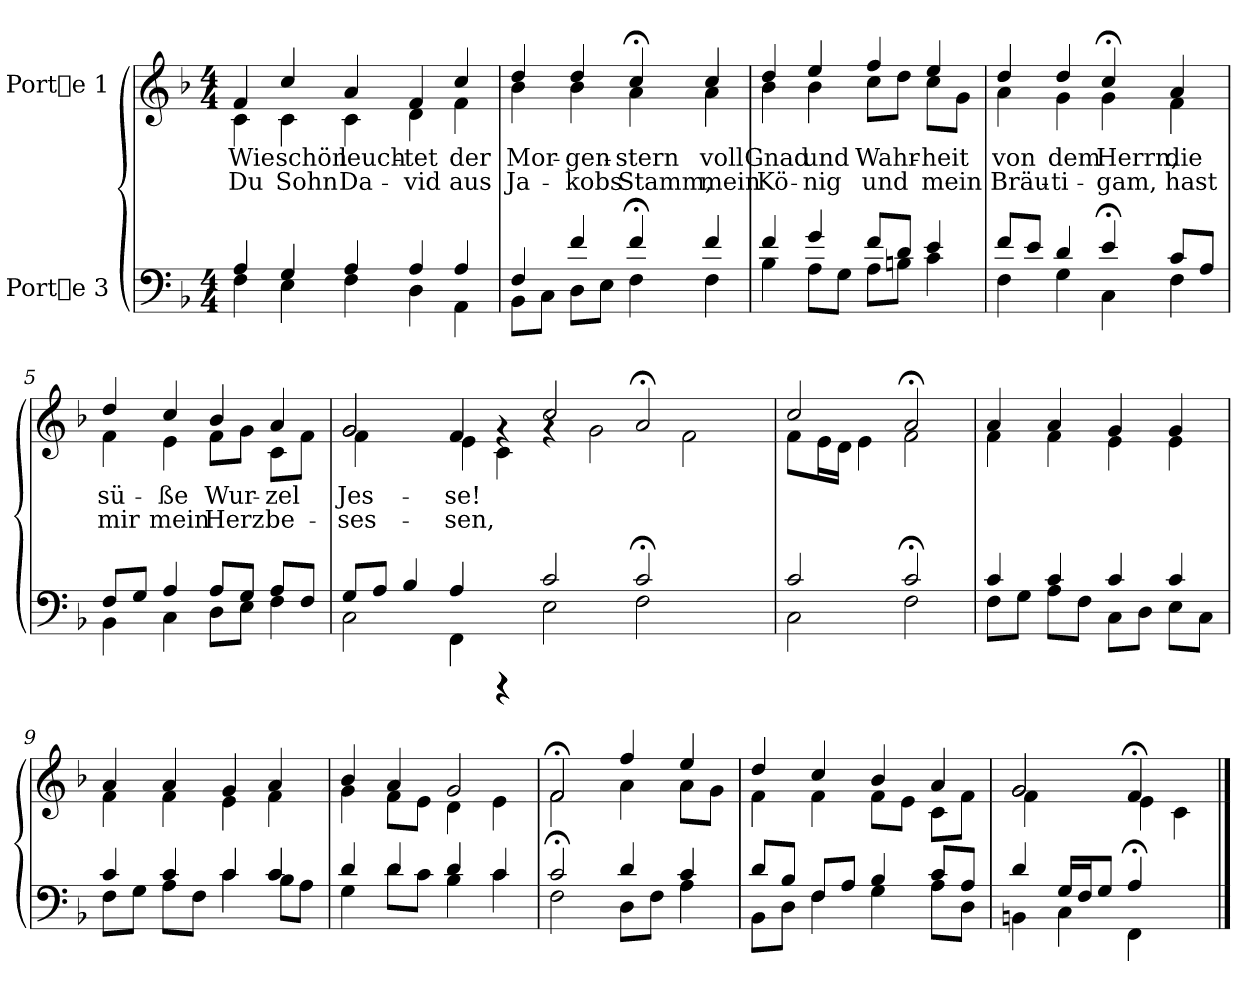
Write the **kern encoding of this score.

**kern	**kern	**text	**text
*part2	*part1	*part1	*part1
*staff2	*staff1	*staff1	*staff1
*I"Porte 3	*I"Porte 1	*	*
!!LO:PB:g=z
*stria5	*stria5	*	*
*clefF4	*clefG2	*	*
*k[b-]	*k[b-]	*	*
*F:	*F:	*	*
*M4/4	*M4/4	*	*
*MM102	*MM102	*	*
=1	=1	=1	=1
*^	*	*	*
!	!	!	!LO:LY:b	!LO:LY:b
*	*	*^	*	*
4A/	4F\	4f/	4c\	Wie	Du
!	!	!	!	!LO:LY:b	!LO:LY:b
4G/	4E\	4cc/	4c\	schön	Sohn
!	!	!	!	!LO:LY:b	!LO:LY:b
4A/	4F\	4a/	4c\	leuch-	-Da-
!	!	!	!	!LO:LY:b	!LO:LY:b
4A/	4D\	4f/	4d\	-tet	vid
!	!	!	!	!LO:LY:b	!LO:LY:b
4A/	4AA\	4cc/	4f\	der	aus
=2	=2	=2	=2	=2	=2
!	!	!	!	!LO:LY:b	!LO:LY:b
4F/	8BB-\L	4dd/	4b-\	Mor-	-Ja-
.	8C\J	.	.	.	.
!	!	!	!	!LO:LY:b	!LO:LY:b
4f/	8D\L	4dd/	4b-\	-gen-	-kobs
.	8E\J	.	.	.	.
!	!	!	!	!LO:LY:b	!LO:LY:b
4f;</	4F\	4cc;</	4a\	stern	Stamm,
!	!	!	!	!LO:LY:b	!LO:LY:b
4f/	4F\	4cc/	4a\	voll	mein
=3	=3	=3	=3	=3	=3
!	!	!	!	!LO:LY:b	!LO:LY:b
4f/	4B-\	4dd/	4b-\	Gnad	Kö-
!	!	!	!	!LO:LY:b	!LO:LY:b
4g/	8A\L	4ee/	4b-\	-und	nig
.	8G\J	.	.	.	.
!	!	!	!	!LO:LY:b	!LO:LY:b
8f/L	8A\L	4ff/	8cc\L	Wahr-	-und
8d/J	8Bn\J	.	8dd\J	.	.
!	!	!	!	!LO:LY:b	!LO:LY:b
4e/	4c\	4ee/	8cc\L	heit	mein
.	.	.	8g\J	.	.
=4	=4	=4	=4	=4	=4
!	!	!	!	!LO:LY:b	!LO:LY:b
8f/L	4F\	4dd/	4a\	von	Bräu-
8e/J	.	.	.	.	.
!	!	!	!	!LO:LY:b	!LO:LY:b
4d/	4G\	4dd/	4g\	-dem	ti-
!	!	!	!	!LO:LY:b	!LO:LY:b
4e;</	4C\	4cc;</	4g\	-Herrn,	gam,
!	!	!	!	!LO:LY:b	!LO:LY:b
8c/L	4F\	4a/	4f\	die	hast
8A/J	.	.	.	.	.
!!LO:LB:g=z	!!
=5	=5	=5	=5	=5	=5
!	!	!	!	!LO:LY:b	!LO:LY:b
8F/L	4BB-\	4dd/	4f\	sü-	-mir
8G/J	.	.	.	.	.
!	!	!	!	!LO:LY:b	!LO:LY:b
4A/	4C\	4cc/	4e\	ße	mein
!	!	!	!	!LO:LY:b	!LO:LY:b
8A/L	8D\L	4b-/	8f\L	Wur-	-Herz
8G/J	8E\J	.	8g\J	.	.
!	!	!	!	!LO:LY:b	!LO:LY:b
8A/L	4F\	4a/	8c\L	zel	be-
8F/J	.	.	8f\J	.	.
=6	=6	=6	=6	=6	=6
!	!	!	!	!LO:LY:b	!LO:LY:b
*	*	*	*^	*	*
8G/L	2C\	2g/	2g/	4f\	-Jes-	-ses-
8A/J	.	.	.	.	.	.
4B-/	.	.	.	0ryy	.	.
!	!	!	!	!	!LO:LY:b	!LO:LY:b
4A/	4FF\	4f/	4e\	.	-se!	sen,
4rCCC	4rCCC	4rf	4c\	.	.	.
2c/	2E\	2cc/	4rf	.	.	.
.	.	.	2g\	.	.	.
2c;</	2F\	2a;</	.	.	.	.
.	.	.	2f\	.	.	.
4ryy	4ryy	4ryy	.	.	.	.
*	*	*	*v	*v	*	*
=7	=7	=7	=7	=7	=7
2c/	2C\	2cc/	8f\L	.	.
.	.	.	16e\	.	.
.	.	.	16d\J	.	.
.	.	.	4e\	.	.
2c;</	2F\	2a;</	2f\	.	.
=8	=8	=8	=8	=8	=8
4c/	8F\L	4a/	4f\	.	.
.	8G\J	.	.	.	.
4c/	8A\L	4a/	4f\	.	.
.	8F\J	.	.	.	.
4c/	8C\L	4g/	4e\	.	.
.	8D\J	.	.	.	.
4c/	8E\L	4g/	4e\	.	.
.	8C\J	.	.	.	.
=9	=9	=9	=9	=9	=9
*	*^	*	*	*	*
4c/	8F\L	2.ryy	4a/	4f\	.	.
.	8G\J	.	.	.	.	.
4c/	8A\L	.	4a/	4f\	.	.
.	8F\J	.	.	.	.	.
4c/	4c\	.	4g/	4e\	.	.
4c/	4c/	8B-\L	4a/	4f\	.	.
.	.	8A\J	.	.	.	.
*	*v	*v	*	*	*	*
!!LO:LB:g=z	!!
=10	=10	=10	=10	=10	=10
4d/	4G\	4b-/	4g\	.	.
4d/	8d\L	4a/	8f\L	.	.
.	8c\J	.	8e\J	.	.
4d/	4B-\	2g/	4d\	.	.
4c/	4c\	.	4e\	.	.
=11	=11	=11	=11	=11	=11
2c;</	2F\	2f;</	2f\	.	.
4d/	8D\L	4ff/	4a\	.	.
.	8F\J	.	.	.	.
4c/	4A\	4ee/	8a\L	.	.
.	.	.	8g\J	.	.
=12	=12	=12	=12	=12	=12
8d/L	8BB-\L	4dd/	4f\	.	.
8B-/J	8D\J	.	.	.	.
8F/L	4F\	4cc/	4f\	.	.
8A/J	.	.	.	.	.
4B-/	4G\	4b-/	8f\L	.	.
.	.	.	8e\J	.	.
8c/L	8A\L	4a/	8c\L	.	.
8A/J	8D\J	.	8f\J	.	.
*	*	*v	*v	*	*
=13	=13	=13	=13	=13
*	*	*MM98	*	*
*	*	*^	*	*
*	*	*	*^	*	*
4d/	4BBn\	2g/	2g/	4f\	.	.
16G/L	4C\	.	.	2.ryy	.	.
16F/	.	.	.	.	.	.
8G/J	.	.	.	.	.	.
4A;</	4FF\	4f;</	4e\	.	.	.
4ryy	4ryy	4ryy	4c\	.	.	.
*v	*v	*	*	*	*	*
*	*v	*v	*v	*	*
==	==	==	==
*-	*-	*-	*-
